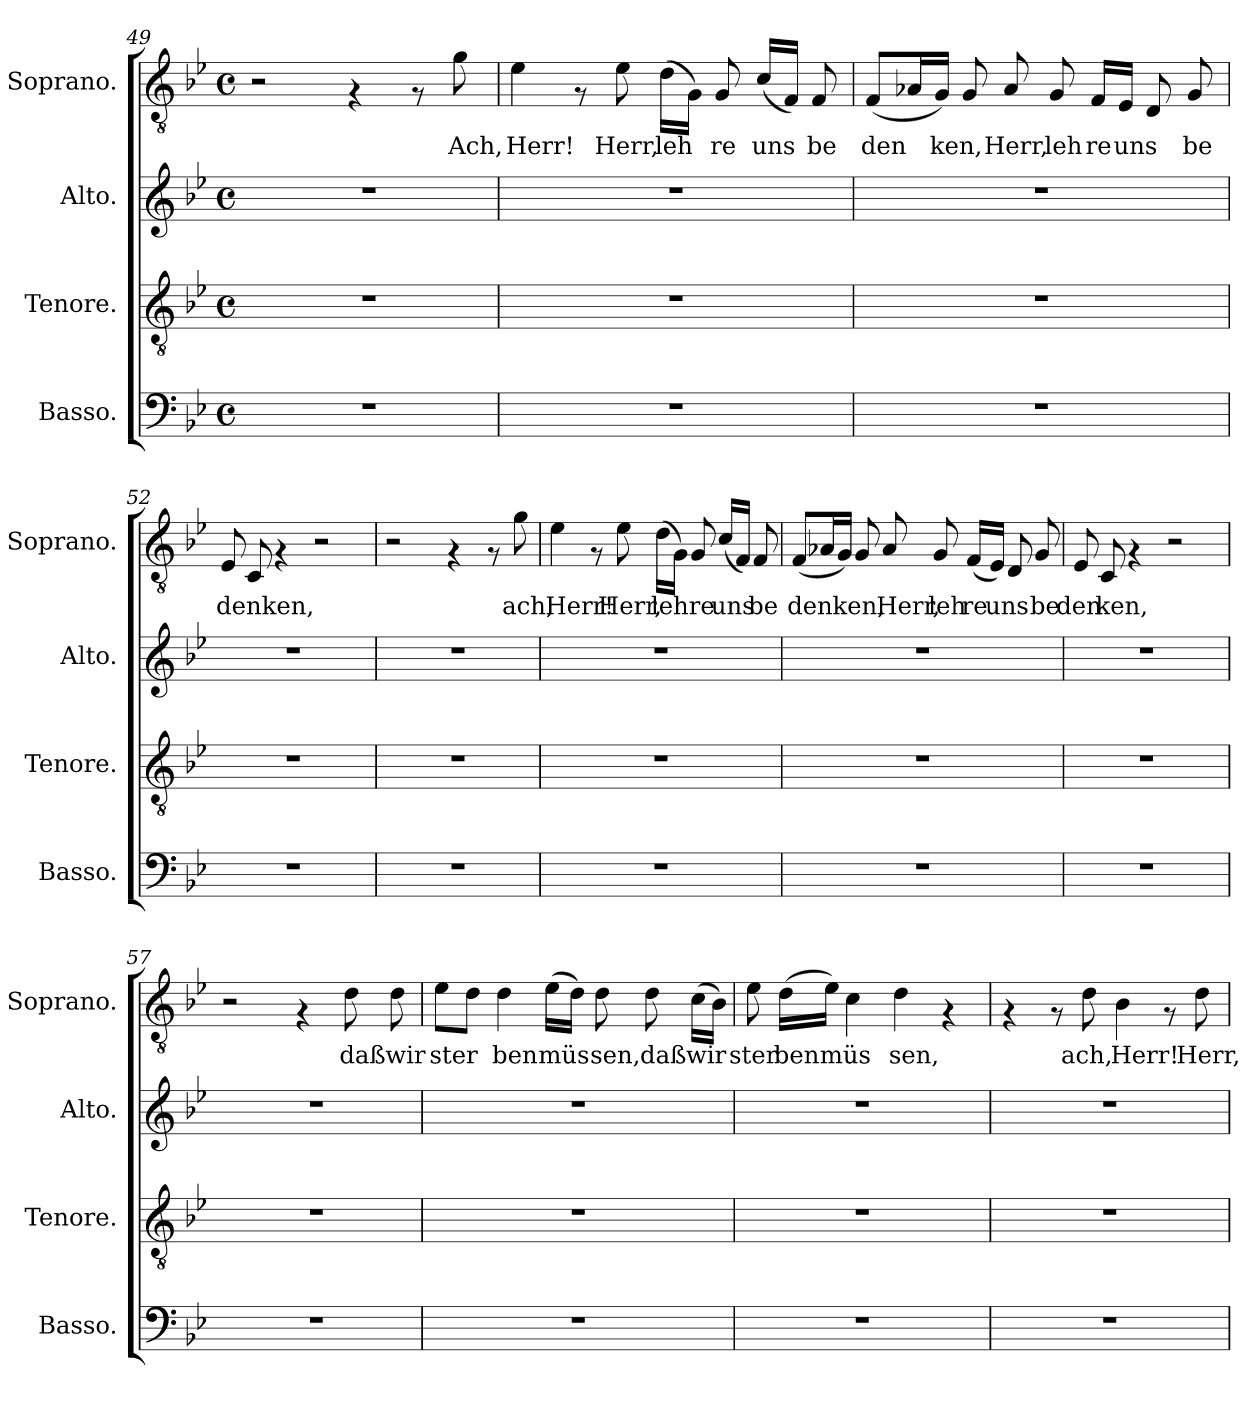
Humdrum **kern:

**kern	**kern	**kern	**kern	**text
*part4	*part3	*part2	*part1	*part1
*staff4	*staff3	*staff2	*staff1	*staff1
*I"Basso.	*I"Tenore.	*I"Alto.	*I"Soprano.	*
*I'Basso.	*I'Tenore.	*I'Alto.	*I'Soprano.	*
*clefF4	*clefGv2	*clefG2	*clefGv2	*
*k[b-e-]	*k[b-e-]	*k[b-e-]	*k[b-e-]	*
*B-:	*B-:	*B-:	*B-:	*
*M4/4	*M4/4	*M4/4	*M4/4	*
*met(c)	*met(c)	*met(c)	*met(c)	*
=49	=49	=49	=49	=49
1r	1r	1r	2r	.
.	.	.	4rF	.
.	.	.	8rF	.
!	!	!	!	!LO:LY:b
.	.	.	8g\	Ach,
=50	=50	=50	=50	=50
!	!	!	!	!LO:LY:b
1r	1r	1r	4e-\	Herr!
.	.	.	8rF	.
!	!	!	!	!LO:LY:b
.	.	.	8e-\	Herr,
!	!	!	!	!LO:LY:b
.	.	.	(>16d\LL	leh
.	.	.	16G\JJ)	.
!	!	!	!	!LO:LY:b
.	.	.	8G/	re
!	!	!	!	!LO:LY:b
.	.	.	(<16c/LL	uns
.	.	.	16F/JJ)	.
!	!	!	!	!LO:LY:b
.	.	.	8F/	be
=51	=51	=51	=51	=51
!	!	!	!	!LO:LY:b
1r	1r	1r	(<8F/L	den
.	.	.	16A-X/L	.
!	!	!	!	!LO:LY:b
.	.	.	16G/JJ)	ken,
.	.	.	8G/	.
!	!	!	!	!LO:LY:b
.	.	.	8A-/	Herr,
!	!	!	!	!LO:LY:b
.	.	.	8G/	leh
!	!	!	!	!LO:LY:b
.	.	.	16F/LL	re
!	!	!	!	!LO:LY:b
.	.	.	16E-/JJ	uns
.	.	.	8D/	.
!	!	!	!	!LO:LY:b
.	.	.	8G/	be
!!LO:LB:g=z
=52	=52	=52	=52	=52
!	!	!	!	!LO:LY:b
1r	1r	1r	8E-/	denken,
.	.	.	8C/	.
.	.	.	4rF	.
.	.	.	2r	.
=53	=53	=53	=53	=53
1r	1r	1r	2r	.
.	.	.	4rF	.
.	.	.	8rF	.
!	!	!	!	!LO:LY:b
.	.	.	8g\	ach,
=54	=54	=54	=54	=54
!	!	!	!	!LO:LY:b
1r	1r	1r	4e-\	Herr!
.	.	.	8rF	.
!	!	!	!	!LO:LY:b
.	.	.	8e-\	Herr,
!	!	!	!	!LO:LY:b
.	.	.	(>16d\LL	lehre
.	.	.	16G\JJ)	.
.	.	.	8G/	.
!	!	!	!	!LO:LY:b
.	.	.	(<16c/LL	uns
.	.	.	16F/JJ)	.
!	!	!	!	!LO:LY:b
.	.	.	8F/	be
=55	=55	=55	=55	=55
!	!	!	!	!LO:LY:b
1r	1r	1r	(<8F/L	den
.	.	.	16A-X/L	.
!	!	!	!	!LO:LY:b
.	.	.	16G/JJ)	ken,
.	.	.	8G/	.
!	!	!	!	!LO:LY:b
.	.	.	8A-/	Herr,
!	!	!	!	!LO:LY:b
.	.	.	8G/	leh
!	!	!	!	!LO:LY:b
.	.	.	(<16F/LL	re
!	!	!	!	!LO:LY:b
.	.	.	16E-/JJ)	uns
.	.	.	8D/	.
!	!	!	!	!LO:LY:b
.	.	.	8G/	be
!!LO:LB:g=z
=56	=56	=56	=56	=56
!	!	!	!	!LO:LY:b
1r	1r	1r	8E-/	den
!	!	!	!	!LO:LY:b
.	.	.	8C/	ken,
.	.	.	4rF	.
.	.	.	2r	.
=57	=57	=57	=57	=57
1r	1r	1r	2r	.
.	.	.	4rF	.
!	!	!	!	!LO:LY:b
.	.	.	8d\	daß
!	!	!	!	!LO:LY:b
.	.	.	8d\	wir
=58	=58	=58	=58	=58
!	!	!	!	!LO:LY:b
1r	1r	1r	8e-\L	ster
.	.	.	8d\J	.
!	!	!	!	!LO:LY:b
.	.	.	4d\	ben
!	!	!	!	!LO:LY:b
.	.	.	(>16e-\LL	müs
.	.	.	16d\JJ)	.
!	!	!	!	!LO:LY:b
.	.	.	8d\	sen,
!	!	!	!	!LO:LY:b
.	.	.	8d\	daß
!	!	!	!	!LO:LY:b
.	.	.	(>16c\LL	wir
.	.	.	16B-\JJ)	.
=59	=59	=59	=59	=59
!	!	!	!	!LO:LY:b
1r	1r	1r	8e-\	ster
!	!	!	!	!LO:LY:b
.	.	.	(>16d\LL	ben
!	!	!	!	!LO:LY:b
.	.	.	16e-\JJ)	müs
.	.	.	4c\	.
!	!	!	!	!LO:LY:b
.	.	.	4d\	sen,
.	.	.	4rF	.
!!LO:PB:g=z
=60	=60	=60	=60	=60
1r	1r	1r	4rF	.
.	.	.	8rF	.
!	!	!	!	!LO:LY:b
.	.	.	8d\	ach,
!	!	!	!	!LO:LY:b
.	.	.	4B-\	Herr!
.	.	.	8rF	.
!	!	!	!	!LO:LY:b
.	.	.	8d\	Herr,
=	=	=	=	=
*-	*-	*-	*-	*-
